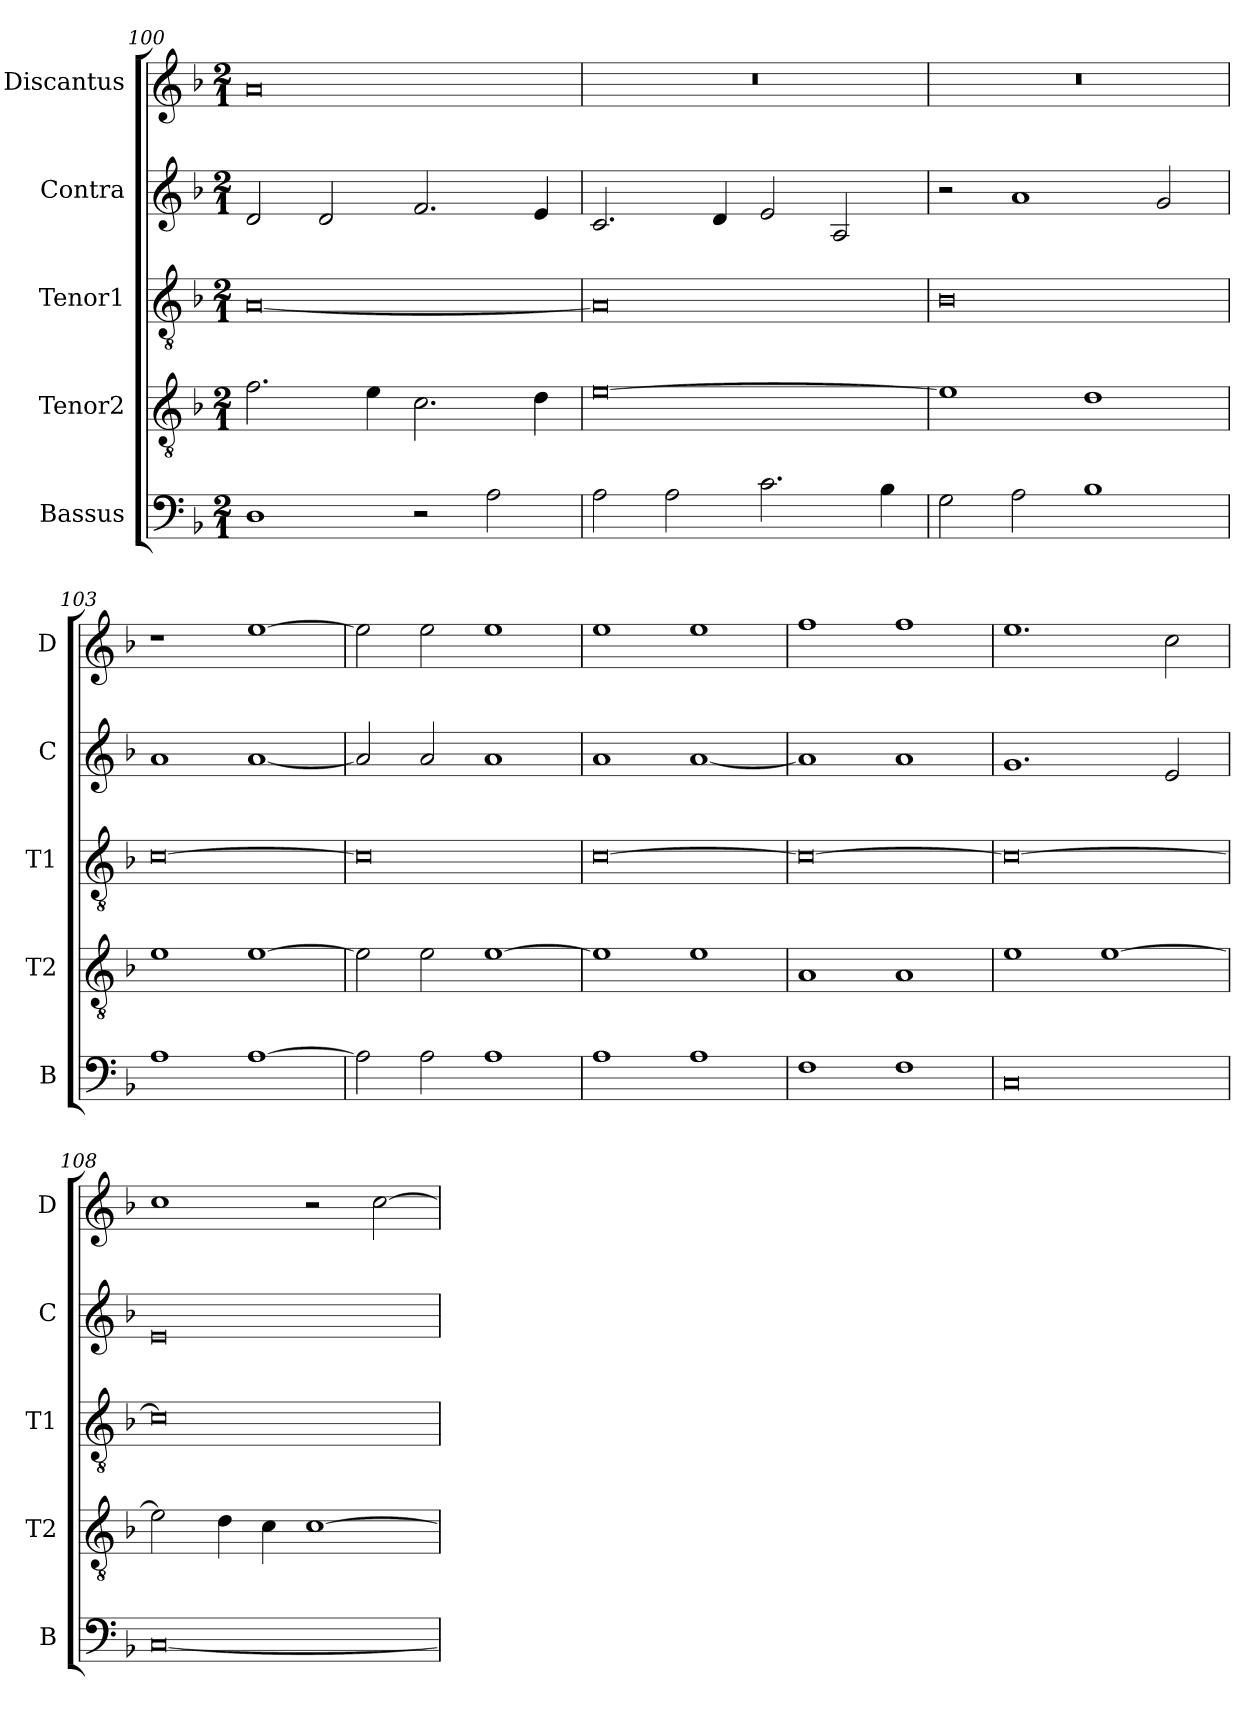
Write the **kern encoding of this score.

**kern	**kern	**kern	**kern	**kern
*part5	*part4	*part3	*part2	*part1
*staff5	*staff4	*staff3	*staff2	*staff1
*I"Bassus	*I"Tenor2	*I"Tenor1	*I"Contra	*I"Discantus
*I'B	*I'T2	*I'T1	*I'C	*I'D
*clefF4	*clefGv2	*clefGv2	*clefG2	*clefG2
*k[b-]	*k[b-]	*k[b-]	*k[b-]	*k[b-]
*M2/1	*M2/1	*M2/1	*M2/1	*M2/1
=100	=100	=100	=100	=100
1D	2.f\	[0A	2d/	0a
.	.	.	2d/	.
.	4e\	.	.	.
2r	2.c\	.	2.f/	.
2A\	.	.	.	.
.	4d\	.	4e/	.
=101	=101	=101	=101	=101
2A\	[0e	0A]	2.c/	0r
2A\	.	.	.	.
.	.	.	4d/	.
2.c\	.	.	2e/	.
.	.	.	2A/	.
4B-\	.	.	.	.
=102	=102	=102	=102	=102
2G\	1e]	0B-	2r	0r
2A\	.	.	1a	.
1B-	1d	.	.	.
.	.	.	2g/	.
=103	=103	=103	=103	=103
1A	1e	[0c	1a	1r
[1A	[1e	.	[1a	[1ee
=104	=104	=104	=104	=104
2A\]	2e\]	0c]	2a/]	2ee\]
2A\	2e\	.	2a/	2ee\
1A	[1e	.	1a	1ee
=105	=105	=105	=105	=105
1A	1e]	[0c	1a	1ee
1A	1e	.	[1a	1ee
=106	=106	=106	=106	=106
1F	1A	0c_	1a]	1ff
1F	1A	.	1a	1ff
=107	=107	=107	=107	=107
0C	1e	0c_	1.g	1.ee
.	[1e	.	.	.
.	.	.	2e/	2cc\
=108	=108	=108	=108	=108
[0C	2e\]	0c]	0e	1cc
.	4d\	.	.	.
.	4c\	.	.	.
.	[1c	.	.	2r
.	.	.	.	[2cc\
=	=	=	=	=
*-	*-	*-	*-	*-
